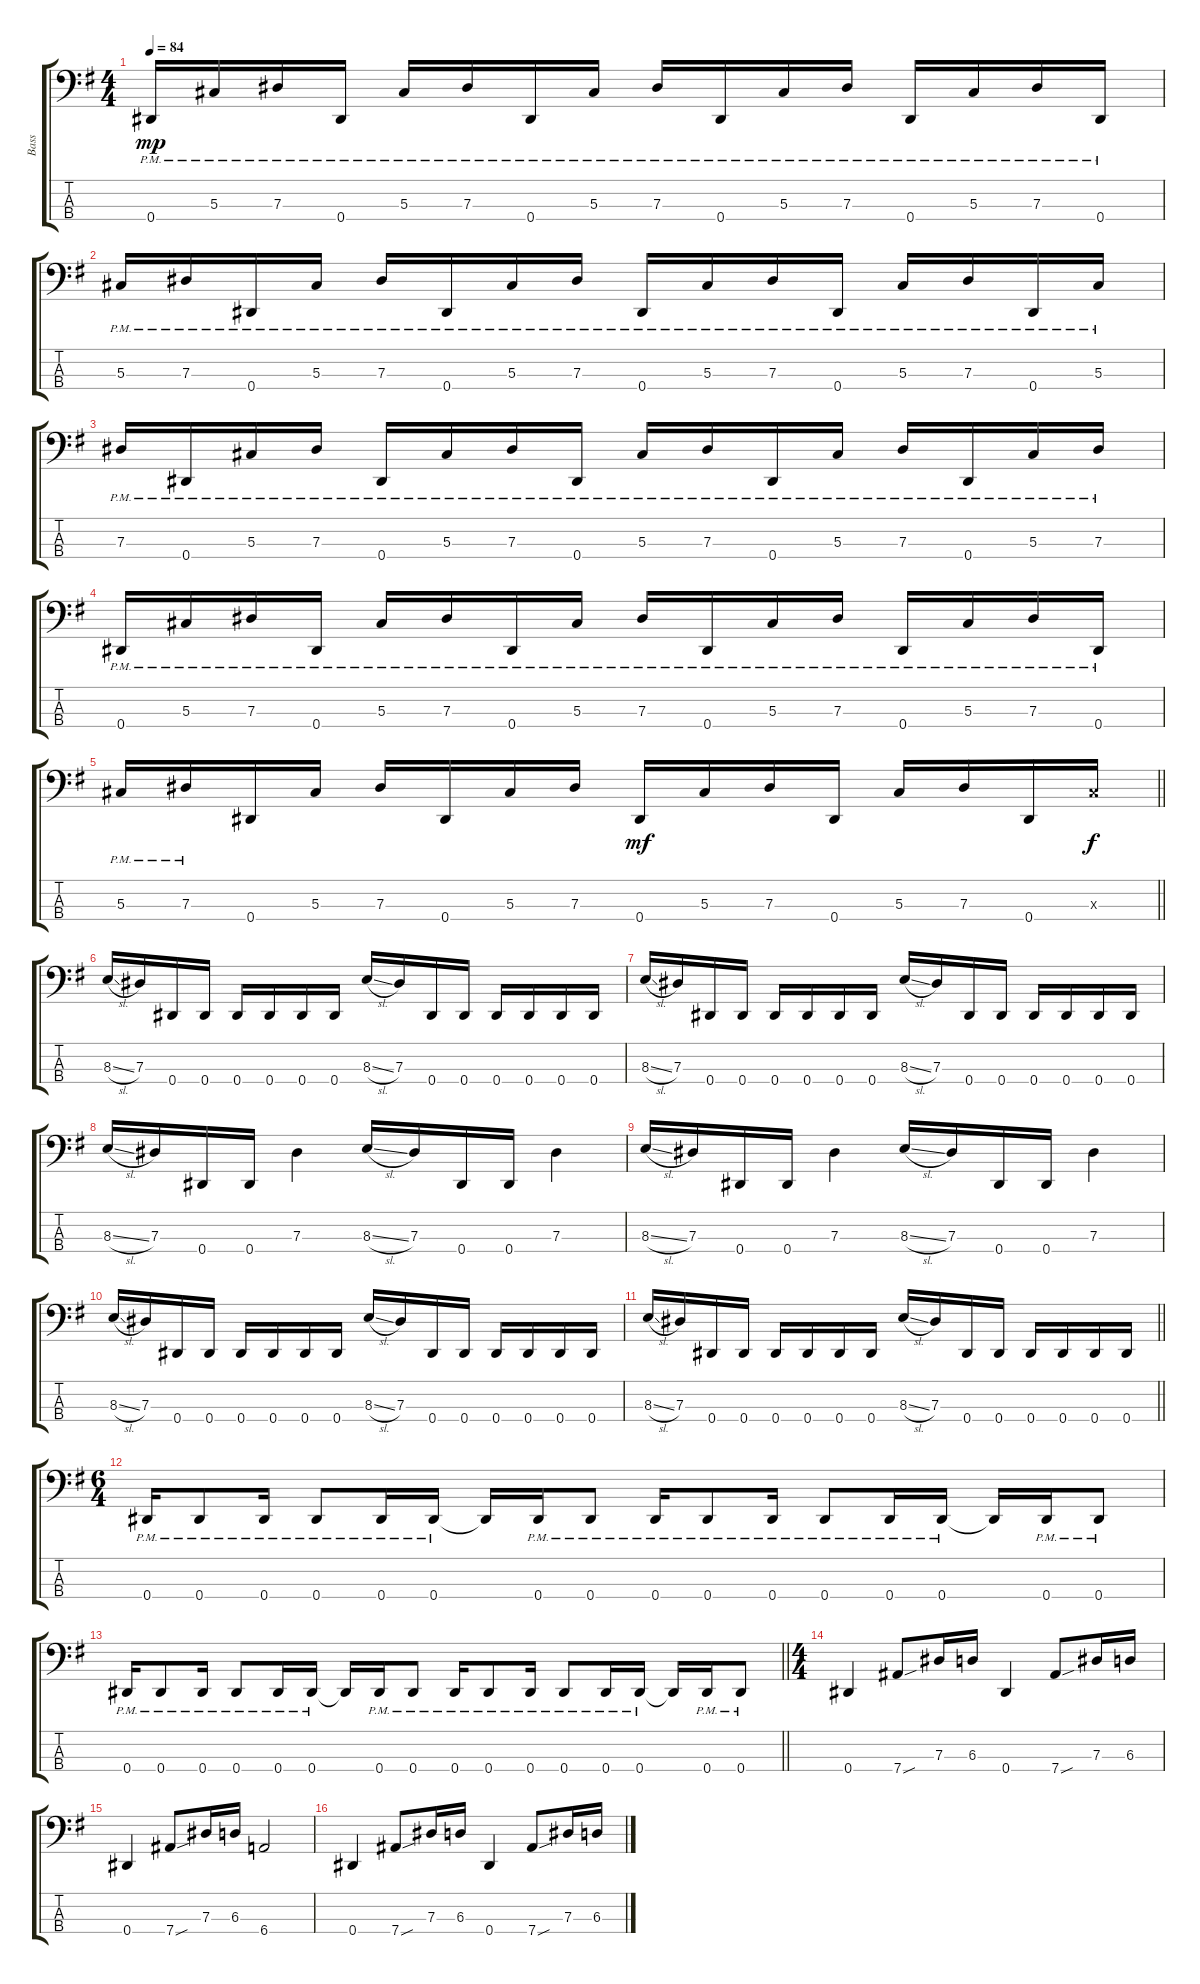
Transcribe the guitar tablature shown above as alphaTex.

\track ("Bass" "Bass") {instrument electricbasspick}
\staff {score tabs}
\tuning (Gb2 Db2 Ab1 Eb1) {hide}
\ts (4 4)
\tempo 84
\clef f4
\ks eminor
0.4{pm}.16{dy mp} 5.3{pm}.16 7.3{pm}.16 0.4{pm}.16 5.3{pm}.16 7.3{pm}.16 0.4{pm}.16 5.3{pm}.16 7.3{pm}.16 0.4{pm}.16 5.3{pm}.16 7.3{pm}.16 0.4{pm}.16 5.3{pm}.16 7.3{pm}.16 0.4{pm}.16 |
5.3{pm}.16 7.3{pm}.16 0.4{pm}.16 5.3{pm}.16 7.3{pm}.16 0.4{pm}.16 5.3{pm}.16 7.3{pm}.16 0.4{pm}.16 5.3{pm}.16 7.3{pm}.16 0.4{pm}.16 5.3{pm}.16 7.3{pm}.16 0.4{pm}.16 5.3{pm}.16 |
7.3{pm}.16 0.4{pm}.16 5.3{pm}.16 7.3{pm}.16 0.4{pm}.16 5.3{pm}.16 7.3{pm}.16 0.4{pm}.16 5.3{pm}.16 7.3{pm}.16 0.4{pm}.16 5.3{pm}.16 7.3{pm}.16 0.4{pm}.16 5.3{pm}.16 7.3{pm}.16 |
0.4{pm}.16 5.3{pm}.16 7.3{pm}.16 0.4{pm}.16 5.3{pm}.16 7.3{pm}.16 0.4{pm}.16 5.3{pm}.16 7.3{pm}.16 0.4{pm}.16 5.3{pm}.16 7.3{pm}.16 0.4{pm}.16 5.3{pm}.16 7.3{pm}.16 0.4{pm}.16 |
\barLineRight lightlight
5.3{pm}.16 7.3{pm}.16 0.4.16 5.3.16 7.3.16 0.4.16 5.3.16 7.3.16 0.4.16{dy mf} 5.3.16 7.3.16 0.4.16 5.3.16 7.3.16 0.4.16 5.3{x}.16{dy f} |
8.3{sl}.16 7.3.16 0.4.16 0.4.16 0.4.16 0.4.16 0.4.16 0.4.16 8.3{sl}.16 7.3.16 0.4.16 0.4.16 0.4.16 0.4.16 0.4.16 0.4.16 |
8.3{sl}.16 7.3.16 0.4.16 0.4.16 0.4.16 0.4.16 0.4.16 0.4.16 8.3{sl}.16 7.3.16 0.4.16 0.4.16 0.4.16 0.4.16 0.4.16 0.4.16 |
8.3{sl}.16 7.3.16 0.4.16 0.4.16 7.3.4 8.3{sl}.16 7.3.16 0.4.16 0.4.16 7.3.4 |
8.3{sl}.16 7.3.16 0.4.16 0.4.16 7.3.4 8.3{sl}.16 7.3.16 0.4.16 0.4.16 7.3.4 |
8.3{sl}.16 7.3.16 0.4.16 0.4.16 0.4.16 0.4.16 0.4.16 0.4.16 8.3{sl}.16 7.3.16 0.4.16 0.4.16 0.4.16 0.4.16 0.4.16 0.4.16 |
\barLineRight lightlight
8.3{sl}.16 7.3.16 0.4.16 0.4.16 0.4.16 0.4.16 0.4.16 0.4.16 8.3{sl}.16 7.3.16 0.4.16 0.4.16 0.4.16 0.4.16 0.4.16 0.4.16 |
\ts (6 4)
0.4{pm}.16 0.4{pm}.8 0.4{pm}.16 0.4{pm}.8 0.4{pm}.16 0.4{pm}.16 0.4{t}.16 0.4{pm}.16 0.4{pm}.8 0.4{pm}.16 0.4{pm}.8 0.4{pm}.16 0.4{pm}.8 0.4{pm}.16 0.4{pm}.16 0.4{t}.16 0.4{pm}.16 0.4{pm}.8 |
\barLineRight lightlight
0.4{pm}.16 0.4{pm}.8 0.4{pm}.16 0.4{pm}.8 0.4{pm}.16 0.4{pm}.16 0.4{t}.16 0.4{pm}.16 0.4{pm}.8 0.4{pm}.16 0.4{pm}.8 0.4{pm}.16 0.4{pm}.8 0.4{pm}.16 0.4{pm}.16 0.4{t}.16 0.4{pm}.16 0.4{pm}.8 |
\ts (4 4)
0.4.4 7.4{sou}.8 7.3.16 6.3.16 0.4.4 7.4{sou}.8 7.3.16 6.3.16 |
0.4.4 7.4{sou}.8 7.3.16 6.3.16 6.4.2 |
0.4.4 7.4{sou}.8 7.3.16 6.3.16 0.4.4 7.4{sou}.8 7.3.16 6.3.16
